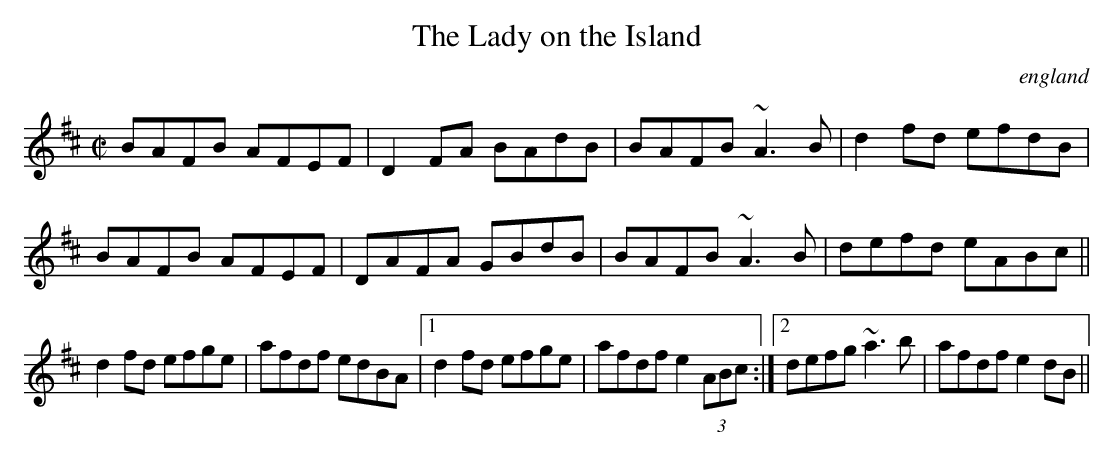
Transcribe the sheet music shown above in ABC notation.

X:1
T:Lady on the Island, The
O:england
M:C|
K:D
BAFB AFEF|D2FA BAdB|BAFB ~A3B|d2fd efdB|
BAFB AFEF|DAFA GBdB|BAFB ~A3B|defd eABc||
d2fd efge|afdf edBA|1 d2fd efge|afdf e2 (3ABc:|2 defg ~a3b|afdf e2dB||
